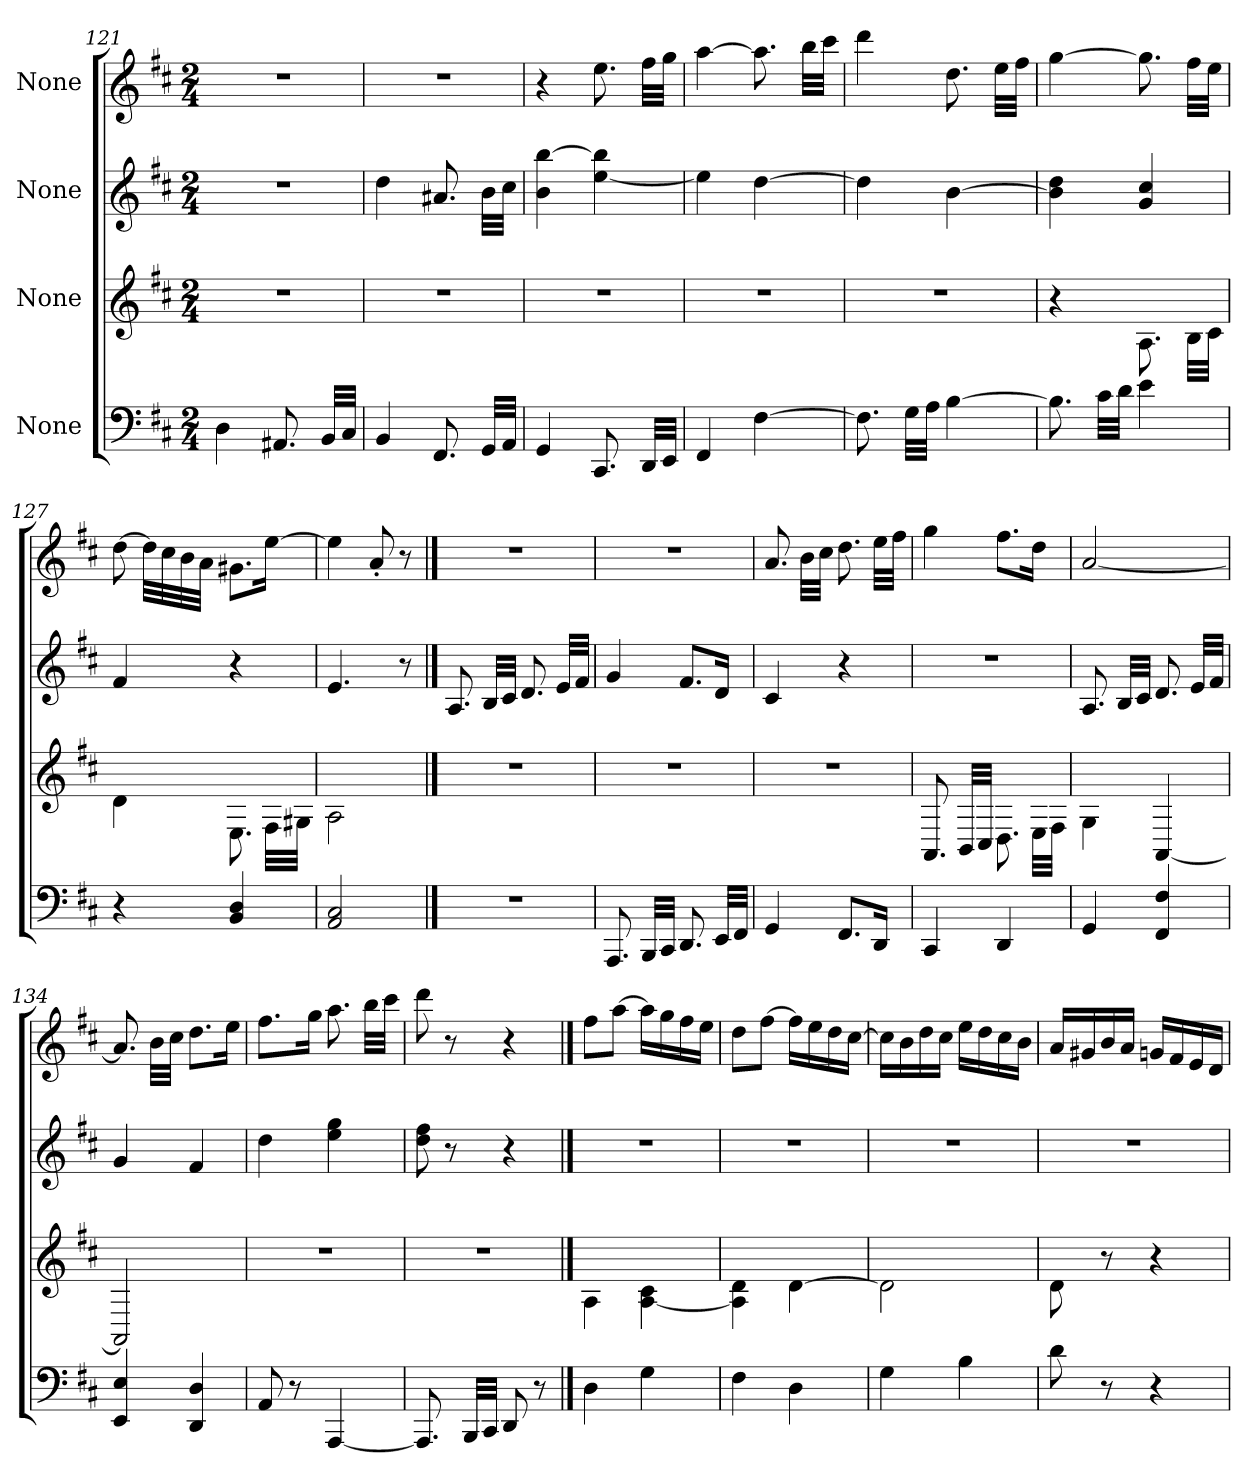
**kern	**kern	**kern	**kern
*part4	*part3	*part2	*part1
*staff4	*staff3	*staff2	*staff1
*I"None	*I"None	*I"None	*I"None
*clefF4	*clefG2	*clefG2	*clefG2
*k[f#c#]	*k[f#c#]	*k[f#c#]	*k[f#c#]
*M2/4	*M2/4	*M2/4	*M2/4
=121	=121	=121	=121
4D\	2r	2r	2r
8.AA#X/	.	.	.
32BB/LLL	.	.	.
32C#/JJJ	.	.	.
=122	=122	=122	=122
4BB/	2r	4dd\	2r
8.FF#/	.	8.a#X/	.
32GG/LLL	.	32b\LLL	.
32AA/JJJ	.	32cc#\JJJ	.
=123	=123	=123	=123
4GG/	2r	4b\ [4bb\	4r
8.CC#/	.	[4ee\ 4bb\]	8.ee\
32DD/LLL	.	.	32ff#\LLL
32EE/JJJ	.	.	32gg\JJJ
=124	=124	=124	=124
4FF#/	2r	4ee\]	[4aa\
[4F#\	.	[4dd\	8.aa\]
.	.	.	32bb\LLL
.	.	.	32ccc#\JJJ
=125	=125	=125	=125
8.F#\]	2r	4dd\]	4ddd\
32G\LLL	.	.	.
32A\JJJ	.	.	.
[4B\	.	[4b\	8.dd\
.	.	.	32ee\LLL
.	.	.	32ff#\JJJ
=126	=126	=126	=126
8.B\]	4r	4b\] 4dd\	[4gg\
32c#\LLL	.	.	.
32d\JJJ	.	.	.
4e\	8.A\	4g/ 4cc#/	8.gg\]
.	32B\LLL	.	32ff#\LLL
.	32c#\JJJ	.	32ee\JJJ
=127	=127	=127	=127
4r	4d\	4f#/	[8dd\
.	.	.	32dd\LLL]
.	.	.	32cc#\
.	.	.	32b\
.	.	.	32a\JJJ
4BB/ 4D/	8.E\	4r	8.g#X\L
.	32F#\LLL	.	[16ee\Jk
.	32G#X\JJJ	.	.
=128	=128	=128	=128
2AA/ 2C#/	2A\	4.e/	4ee\]
.	.	.	8a'/
.	.	8r	8r
==129	==129	==129	==129
2r	2r	8.A/	2r
.	.	32B/LLL	.
.	.	32c#/JJJ	.
.	.	8.d/	.
.	.	32e/LLL	.
.	.	32f#/JJJ	.
=130	=130	=130	=130
8.AAA/	2r	4g/	2r
32BBB/LLL	.	.	.
32CC#/JJJ	.	.	.
8.DD/	.	8.f#/L	.
32EE/LLL	.	16d/Jk	.
32FF#/JJJ	.	.	.
=131	=131	=131	=131
4GG/	2r	4c#/	8.a/
.	.	.	32b\LLL
.	.	.	32cc#\JJJ
8.FF#/L	.	4r	8.dd\
16DD/Jk	.	.	32ee\LLL
.	.	.	32ff#\JJJ
=132	=132	=132	=132
4CC#/	8.AA/	2r	4gg\
.	32BB/LLL	.	.
.	32C#/JJJ	.	.
4DD/	8.D\	.	8.ff#\L
.	32E\LLL	.	16dd\Jk
.	32F#\JJJ	.	.
=133	=133	=133	=133
4GG/	4G\	8.A/	[2a/
.	.	32B/LLL	.
.	.	32c#/JJJ	.
4FF#/ 4F#/	[4AA/	8.d/	.
.	.	32e/LLL	.
.	.	32f#/JJJ	.
=134	=134	=134	=134
4EE/ 4E/	2AA/]	4g/	8.a/]
.	.	.	32b\LLL
.	.	.	32cc#\JJJ
4DD/ 4D/	.	4f#/	8.dd\L
.	.	.	16ee\Jk
=135	=135	=135	=135
8AA/	2r	4dd\	8.ff#\L
8r	.	.	.
.	.	.	16gg\Jk
[4AAA/	.	4ee\ 4gg\	8.aa\
.	.	.	32bb\LLL
.	.	.	32ccc#\JJJ
=136	=136	=136	=136
8.AAA/]	2r	8dd\ 8ff#\	8ddd\
.	.	8r	8r
32BBB/LLL	.	.	.
32CC#/JJJ	.	.	.
8DD/	.	4r	4r
8r	.	.	.
==137	==137	==137	==137
4D\	4A\	2r	8ff#\L
.	.	.	[8aa\J
4G\	[4A\ 4c#\	.	16aa\LL]
.	.	.	16gg\
.	.	.	16ff#\
.	.	.	16ee\JJ
=138	=138	=138	=138
4F#\	4A\] 4d\	2r	8dd\L
.	.	.	[8ff#\J
4D\	[4d\	.	16ff#\LL]
.	.	.	16ee\
.	.	.	16dd\
.	.	.	[16cc#\JJ
=139	=139	=139	=139
4G\	2d\]	2r	16cc#\LL]
.	.	.	16b\
.	.	.	16dd\
.	.	.	16cc#\JJ
4B\	.	.	16ee\LL
.	.	.	16dd\
.	.	.	16cc#\
.	.	.	16b\JJ
=140	=140	=140	=140
8d\	8d\	2r	16a/LL
.	.	.	16g#X/
8r	8r	.	16b/
.	.	.	16a/JJ
4r	4r	.	16gn/LL
.	.	.	16f#/
.	.	.	16e/
.	.	.	16d/JJ
=	=	=	=
*-	*-	*-	*-
